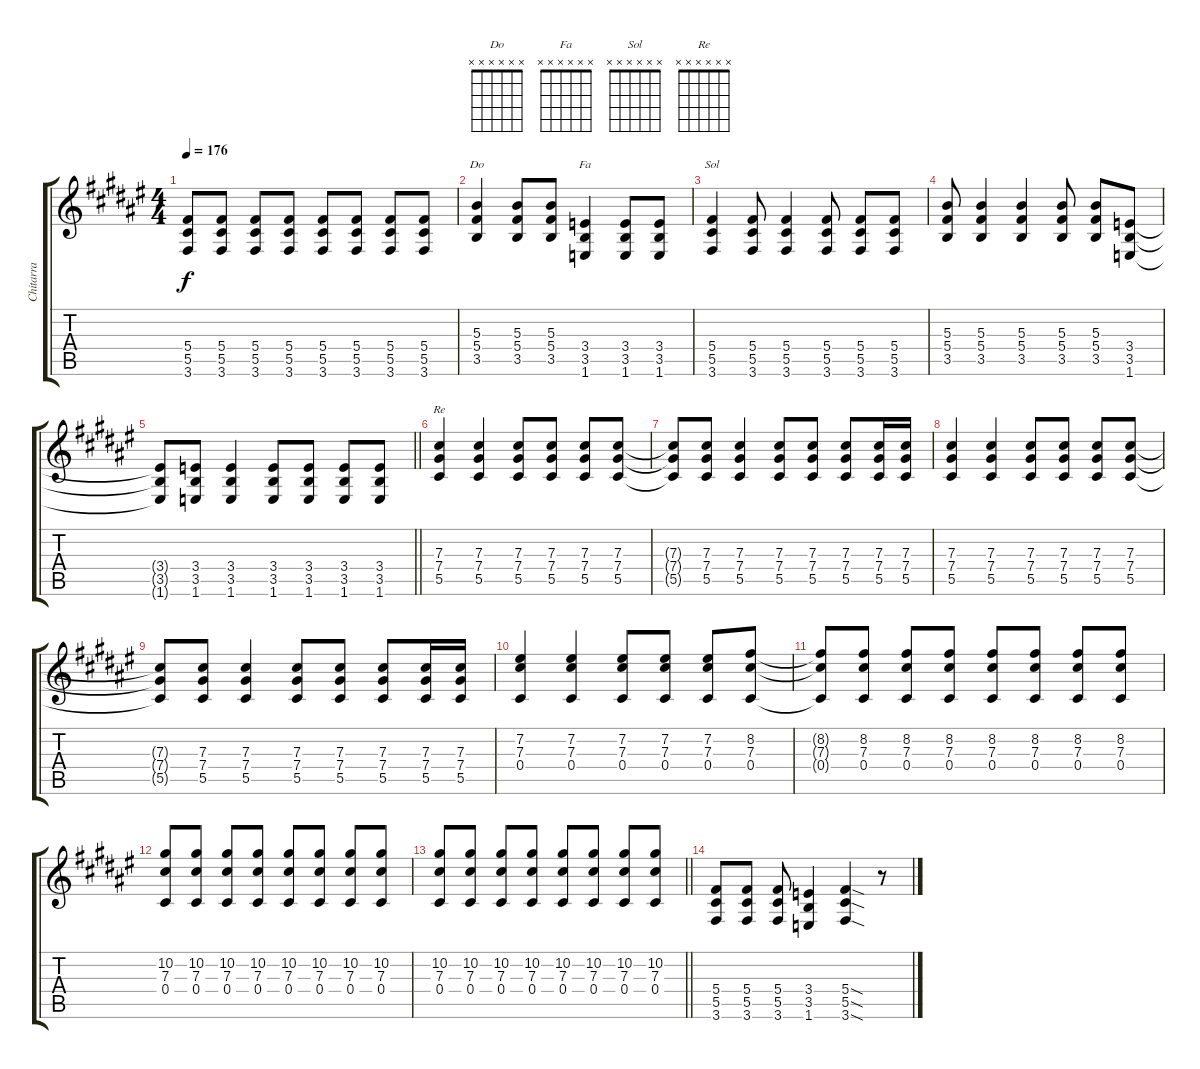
\track ("Chitarra" "Chitarra") {instrument distortionguitar}
\staff {score tabs}
\tuning (Eb4 Bb3 Gb3 Db3 Ab2 Eb2) {hide}
\chord ("Do" x x x x x x)
\chord ("Fa" x x x x x x)
\chord ("Sol" x x x x x x)
\chord ("Re" x x x x x x)
\ts (4 4)
\tempo 176
\clef g2
\ks f#
(5.4{t} 5.5{t} 3.6{t}).8{dy f} (5.4 5.5 3.6).8 (5.4 5.5 3.6).8 (5.4 5.5 3.6).8 (5.4 5.5 3.6).8 (5.4 5.5 3.6).8 (5.4 5.5 3.6).8 (5.4 5.5 3.6).8 |
(5.3 5.4 3.5).4{ch "Do"} (5.3 5.4 3.5).8 (5.3 5.4 3.5).8 (3.4 3.5 1.6).4{ch "Fa"} (3.4 3.5 1.6).8 (3.4 3.5 1.6).8 |
(5.4 5.5 3.6).4{ch "Sol"} (5.4 5.5 3.6).8 (5.4 5.5 3.6).4 (5.4 5.5 3.6).8 (5.4 5.5 3.6).8 (5.4 5.5 3.6).8 |
(5.3 5.4 3.5).8 (5.3 5.4 3.5).4 (5.3 5.4 3.5).4 (5.3 5.4 3.5).8 (5.3 5.4 3.5).8 (3.4 3.5 1.6).8 |
\barLineRight lightlight
(3.4{t} 3.5{t} 1.6{t}).8 (3.4 3.5 1.6).8 (3.4 3.5 1.6).4 (3.4 3.5 1.6).8 (3.4 3.5 1.6).8 (3.4 3.5 1.6).8 (3.4 3.5 1.6).8 |
(7.3 7.4 5.5).4{ch "Re"} (7.3 7.4 5.5).4 (7.3 7.4 5.5).8 (7.3 7.4 5.5).8 (7.3 7.4 5.5).8 (7.3 7.4 5.5).8 |
(7.3{t} 7.4{t} 5.5{t}).8 (7.3 7.4 5.5).8 (7.3 7.4 5.5).4 (7.3 7.4 5.5).8 (7.3 7.4 5.5).8 (7.3 7.4 5.5).8 (7.3 7.4 5.5).16 (7.3 7.4 5.5).16 |
(7.3 7.4 5.5).4 (7.3 7.4 5.5).4 (7.3 7.4 5.5).8 (7.3 7.4 5.5).8 (7.3 7.4 5.5).8 (7.3 7.4 5.5).8 |
(7.3{t} 7.4{t} 5.5{t}).8 (7.3 7.4 5.5).8 (7.3 7.4 5.5).4 (7.3 7.4 5.5).8 (7.3 7.4 5.5).8 (7.3 7.4 5.5).8 (7.3 7.4 5.5).16 (7.3 7.4 5.5).16 |
(7.2 7.3 0.4).4 (7.2 7.3 0.4).4 (7.2 7.3 0.4).8 (7.2 7.3 0.4).8 (7.2 7.3 0.4).8 (8.2 7.3 0.4).8 |
(8.2{t} 7.3{t} 0.4{t}).8 (8.2 7.3 0.4).8 (8.2 7.3 0.4).8 (8.2 7.3 0.4).8 (8.2 7.3 0.4).8 (8.2 7.3 0.4).8 (8.2 7.3 0.4).8 (8.2 7.3 0.4).8 |
(10.2 7.3 0.4).8 (10.2 7.3 0.4).8 (10.2 7.3 0.4).8 (10.2 7.3 0.4).8 (10.2 7.3 0.4).8 (10.2 7.3 0.4).8 (10.2 7.3 0.4).8 (10.2 7.3 0.4).8 |
\barLineRight lightlight
(10.2 7.3 0.4).8 (10.2 7.3 0.4).8 (10.2 7.3 0.4).8 (10.2 7.3 0.4).8 (10.2 7.3 0.4).8 (10.2 7.3 0.4).8 (10.2 7.3 0.4).8 (10.2 7.3 0.4).8 |
(5.4 5.5 3.6).8 (5.4 5.5 3.6).8 (5.4 5.5 3.6).8 (3.4 3.5 1.6).4 (5.4{sod} 5.5{sod} 3.6{sod}).4 r.8
